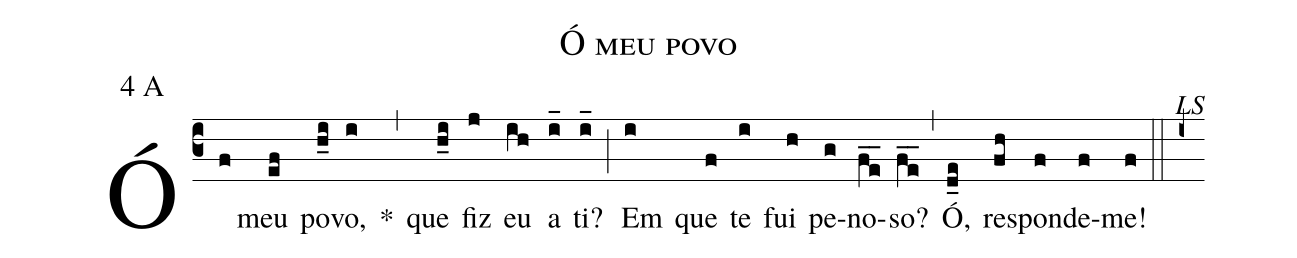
name: Ó meu povo;
mode: 4;
mode-differentia: A;
commentary: LS;
%%
(c3)

Ó(f) meu(ef) po(h_i)vo,(i) *(,) que(h_i) fiz(j) eu(ih) a(i_) ti?(i_) (;) Em(i) que(f) te(i) fui(h) pe(g)no(fe__)so?(fe__) (,) Ó,(d_e) res(fh)pon(f)de-(f)me!(f)

(::)

(i+)
